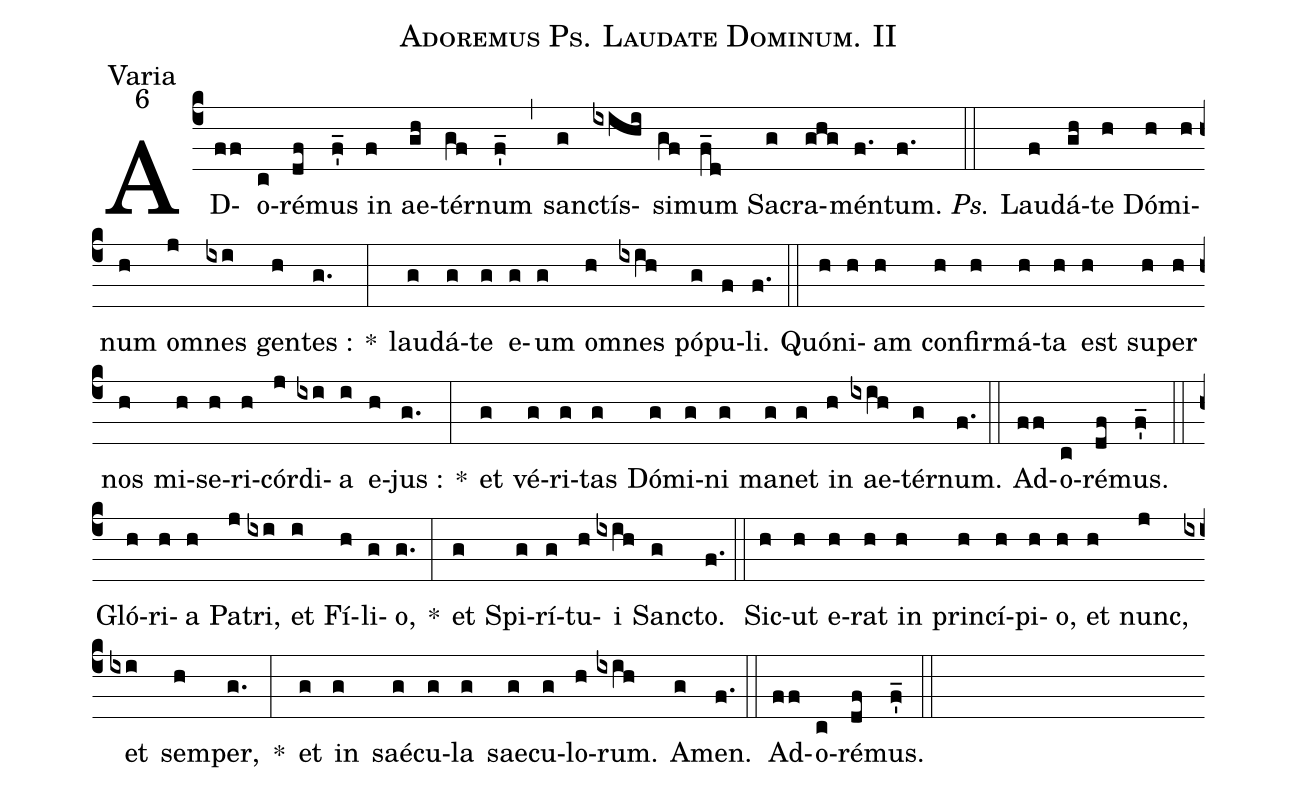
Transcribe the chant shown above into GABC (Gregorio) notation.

name:Adoremus Ps. Laudate Dominum. II;
office-part:Varia;
mode:6;
%%
(c4) AD(ff)o(c)ré(df)mus(f'_) in(f) ae(gh)tér(gf)num(f'_) (,) san(g)ctís(ixihi)si(gf)mum(f_d) Sa(g)cra(ghg)mén(f.)tum.(f.) (::)
<i>Ps.</i> Lau(f)dá(gh)te(h) Dó(h)mi(h)num(h) o(j)mnes(ixi) gen(h)tes :(g.) *(:) lau(g)dá(g)te(g) e(g)um(g) o(h)mnes(ixih) pó(g)pu(f)li.(f.) (::)
Quó(h)ni(h)am(h) con(h)fir(h)má(h)ta(h) est(h) su(h)per(h) nos(h) mi(h)se(h)ri(h)cór(j)di(ixi)a(i) e(h)jus :(g.) *(:) et(g) vé(g)ri(g)tas(g) Dó(g)mi(g)ni(g) ma(g)net(g) in(h) ae(ixih)tér(g)num.(f.) (::)
Ad(ff)o(c)ré(df)mus.(f'_) (::)
Gló(h)ri(h)a(h) Pa(j)tri,(ixi) et(i) Fí(h)li(g)o,(g.) *(:) et(g) Spi(g)rí(g)tu(h)i(ixih) San(g)cto.(f.) (::)
Sic(h)ut(h) e(h)rat(h) in(h) prin(h)cí(h)pi(h)o,(h) et(h) nunc,(j) et(ixi) sem(h)per,(g.) *(:) et(g) in(g) saé(g)cu(g)la(g) sae(g)cu(g)lo(h)rum.(ixih) A(g)men.(f.) (::)
Ad(ff)o(c)ré(df)mus.(f'_) (::)
